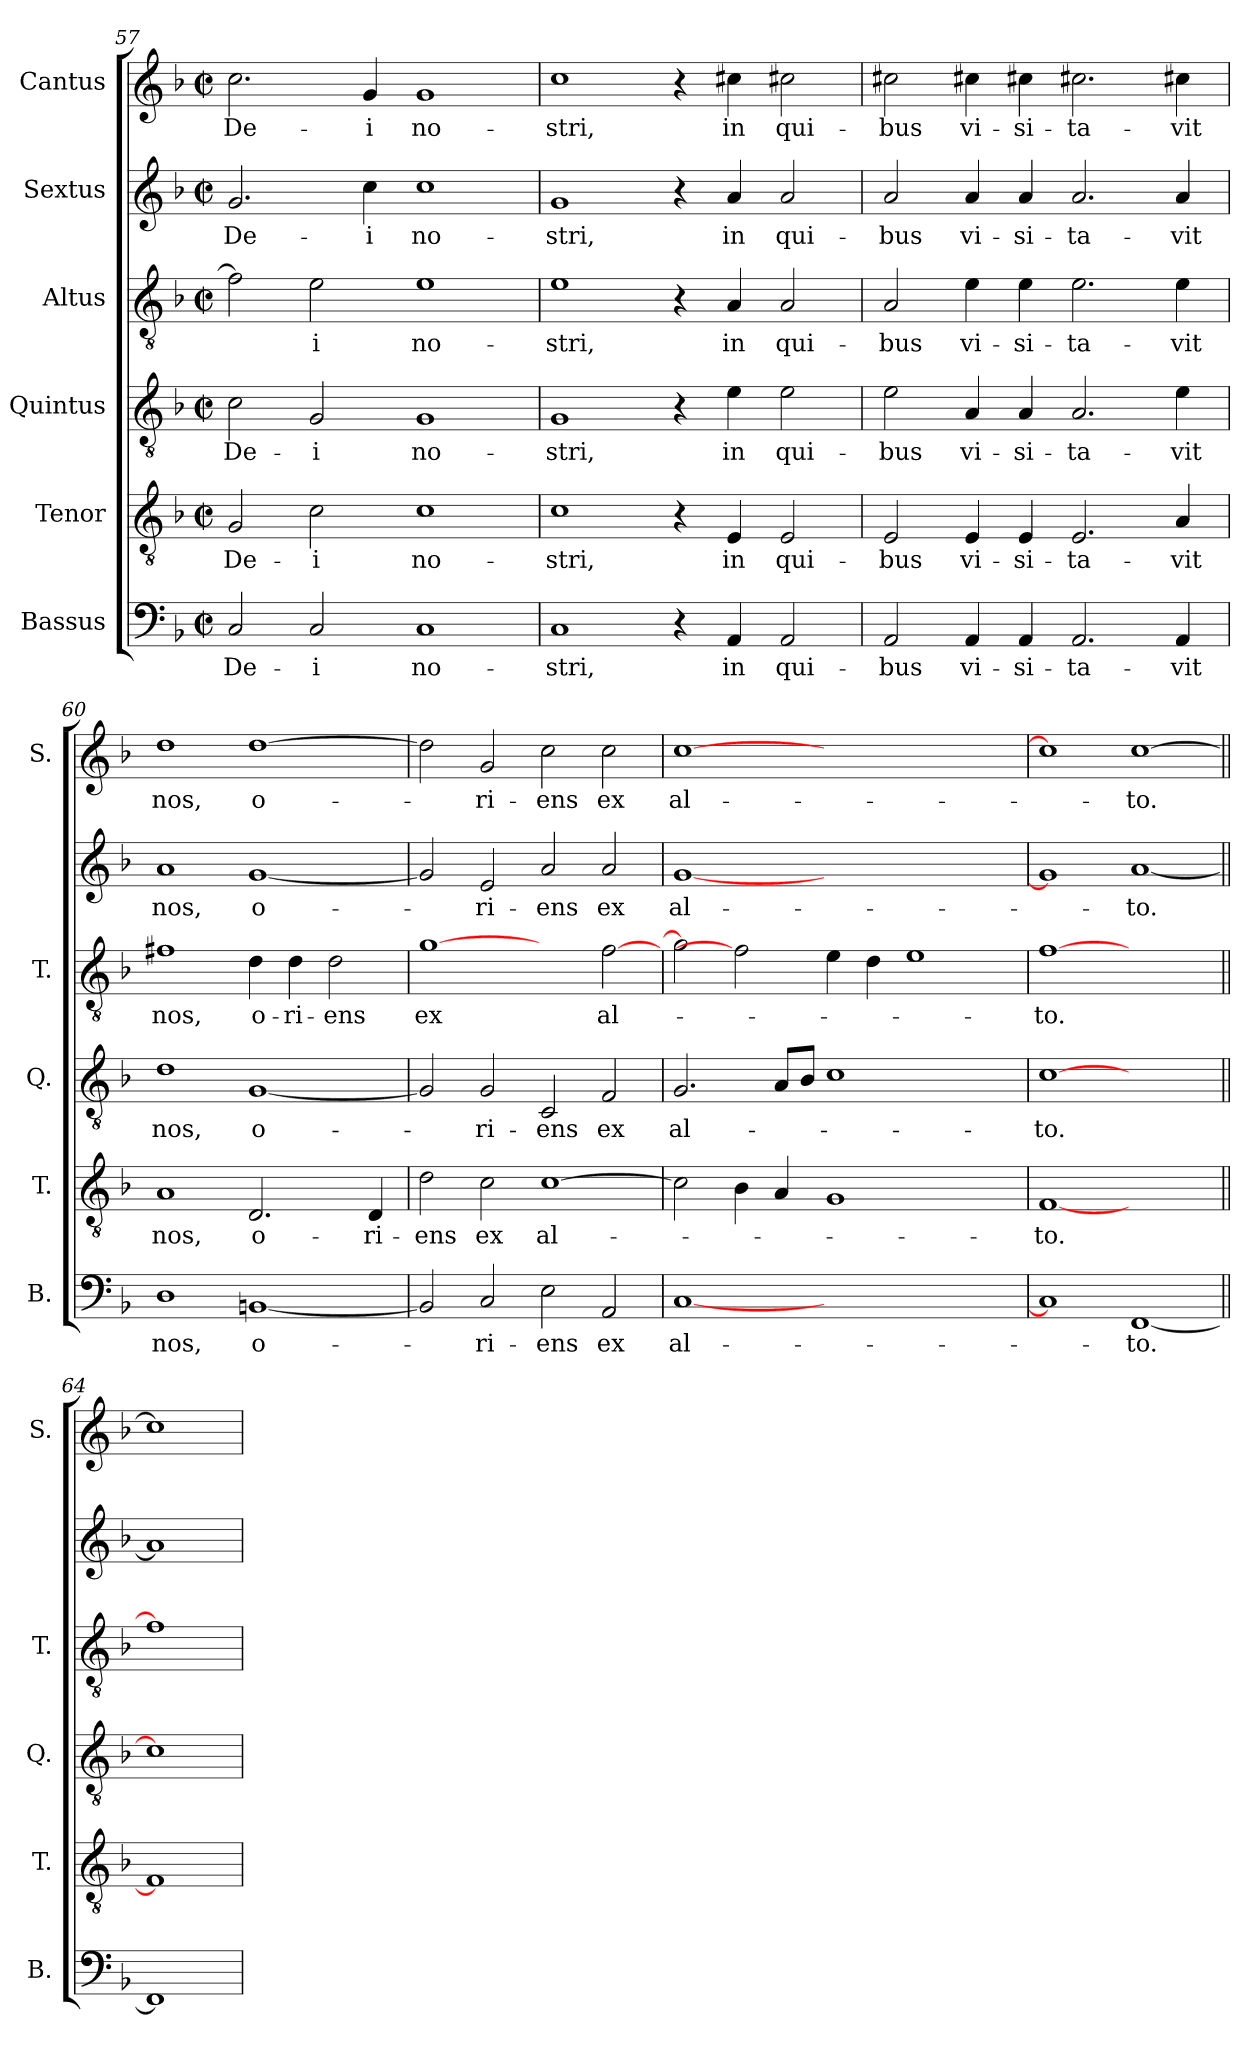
**kern	**text	**kern	**text	**kern	**text	**kern	**text	**kern	**text	**kern	**text
*part6	*part6	*part5	*part5	*part4	*part4	*part3	*part3	*part2	*part2	*part1	*part1
*staff6	*staff6	*staff5	*staff5	*staff4	*staff4	*staff3	*staff3	*staff2	*staff2	*staff1	*staff1
*I"Bassus	*	*I"Tenor	*	*I"Quintus	*	*I"Altus	*	*I"Sextus	*	*I"Cantus	*
*I'B.	*	*I'T.	*	*I'Q.	*	*I'T.	*	*	*	*I'S.	*
!!LO:LB:g=z
*clefF4	*	*clefGv2	*	*clefGv2	*	*clefGv2	*	*clefG2	*	*clefG2	*
*k[b-]	*	*k[b-]	*	*k[b-]	*	*k[b-]	*	*k[b-]	*	*k[b-]	*
*F:	*	*F:	*	*F:	*	*F:	*	*F:	*	*F:	*
*M2/2	*	*M2/2	*	*M2/2	*	*M2/2	*	*M2/2	*	*M2/2	*
*met(c|)	*	*met(c|)	*	*met(c|)	*	*met(c|)	*	*met(c|)	*	*met(c|)	*
=57	=57	=57	=57	=57	=57	=57	=57	=57	=57	=57	=57
2C/	De-	2G/	De-	2c\	De-	2f\]	.	2.g/	De-	2.cc\	De-
2C/	-i	2c\	-i	2G/	-i	2e\	-i	.	.	.	.
.	.	.	.	.	.	.	.	4cc\	-i	4g/	-i
1C/	no-	1c\	no-	1G/	no-	1e\	no-	1cc\	no-	1g/	no-
=58	=58	=58	=58	=58	=58	=58	=58	=58	=58	=58	=58
1C/	-stri,	1c\	-stri,	1G/	-stri,	1e\	-stri,	1g/	-stri,	1cc\	-stri,
4r	.	4r	.	4r	.	4r	.	4r	.	4r	.
4AA/	in	4E/	in	4e\	in	4A/	in	4a/	in	4cc#X\	in
2AA/	qui-	2E/	qui-	2e\	qui-	2A/	qui-	2a/	qui-	2cc#X\	qui-
=59	=59	=59	=59	=59	=59	=59	=59	=59	=59	=59	=59
2AA/	-bus	2E/	-bus	2e\	-bus	2A/	-bus	2a/	-bus	2cc#X\	-bus
4AA/	vi-	4E/	vi-	4A/	vi-	4e\	vi-	4a/	vi-	4cc#X\	vi-
4AA/	-si-	4E/	-si-	4A/	-si-	4e\	-si-	4a/	-si-	4cc#X\	-si-
2.AA/	-ta-	2.E/	-ta-	2.A/	-ta-	2.e\	-ta-	2.a/	-ta-	2.cc#X\	-ta-
4AA/	-vit	4A/	-vit	4e\	-vit	4e\	-vit	4a/	-vit	4cc#X\	-vit
=60	=60	=60	=60	=60	=60	=60	=60	=60	=60	=60	=60
1D\	nos,	1A/	nos,	1d\	nos,	1f#X\	nos,	1a/	nos,	1dd\	nos,
[1BBn/	o-	2.D/	o-	[1G/	o-	4d\	o-	[1g/	o-	[1dd\	o-
.	.	.	.	.	.	4d\	-ri-	.	.	.	.
.	.	.	.	.	.	2d\	-ens	.	.	.	.
.	.	4D/	-ri-	.	.	.	.	.	.	.	.
=61	=61	=61	=61	=61	=61	=61	=61	=61	=61	=61	=61
2BB/]	.	2d\	-ens	2G/]	.	[1g\	ex	2g/]	.	2dd\]	.
2C/	-ri-	2c\	ex	2G/	-ri-	.	.	2e/	-ri-	2g/	-ri-
2E\	-ens	[1c\	al-	2C/	-ens	2ryy	.	2a/	-ens	2cc\	-ens
2AA/	ex	.	.	2F/	ex	[2f\	al-	2a/	ex	2cc\	ex
!!LO:LB:g=z
=62	=62	=62	=62	=62	=62	=62	=62	=62	=62	=62	=62
[1C/	al-	2c\]	.	2.G/	al-	2g\]	.	[1g/	al-	[1cc\	al-
.	.	4B-\	.	.	.	2f\]	.	.	.	.	.
.	.	4A/	.	8A/L	.	.	.	.	.	.	.
.	.	.	.	8B-/J	.	.	.	.	.	.	.
1.ryy	.	1G/	.	1c\	.	4e\	.	1.ryy	.	1.ryy	.
.	.	.	.	.	.	4d\	.	.	.	.	.
.	.	.	.	.	.	1e\	.	.	.	.	.
.	.	2ryy	.	2ryy	.	.	.	.	.	.	.
=63	=63	=63	=63	=63	=63	=63	=63	=63	=63	=63	=63
1C/]	.	[1F/	-to.	[1c\	-to.	[1f\	-to.	1g/]	.	1cc\]	.
[1FF/	-to.	1ryy	.	1ryy	.	1ryy	.	[1a/	-to.	[1cc\	-to.
=64||	=64||	=64||	=64||	=64||	=64||	=64||	=64||	=64||	=64||	=64||	=64||
1FF/]	.	1F/]	.	1c\]	.	1f\]	.	1a/]	.	1cc\]	.
=	=	=	=	=	=	=	=	=	=	=	=
*-	*-	*-	*-	*-	*-	*-	*-	*-	*-	*-	*-
